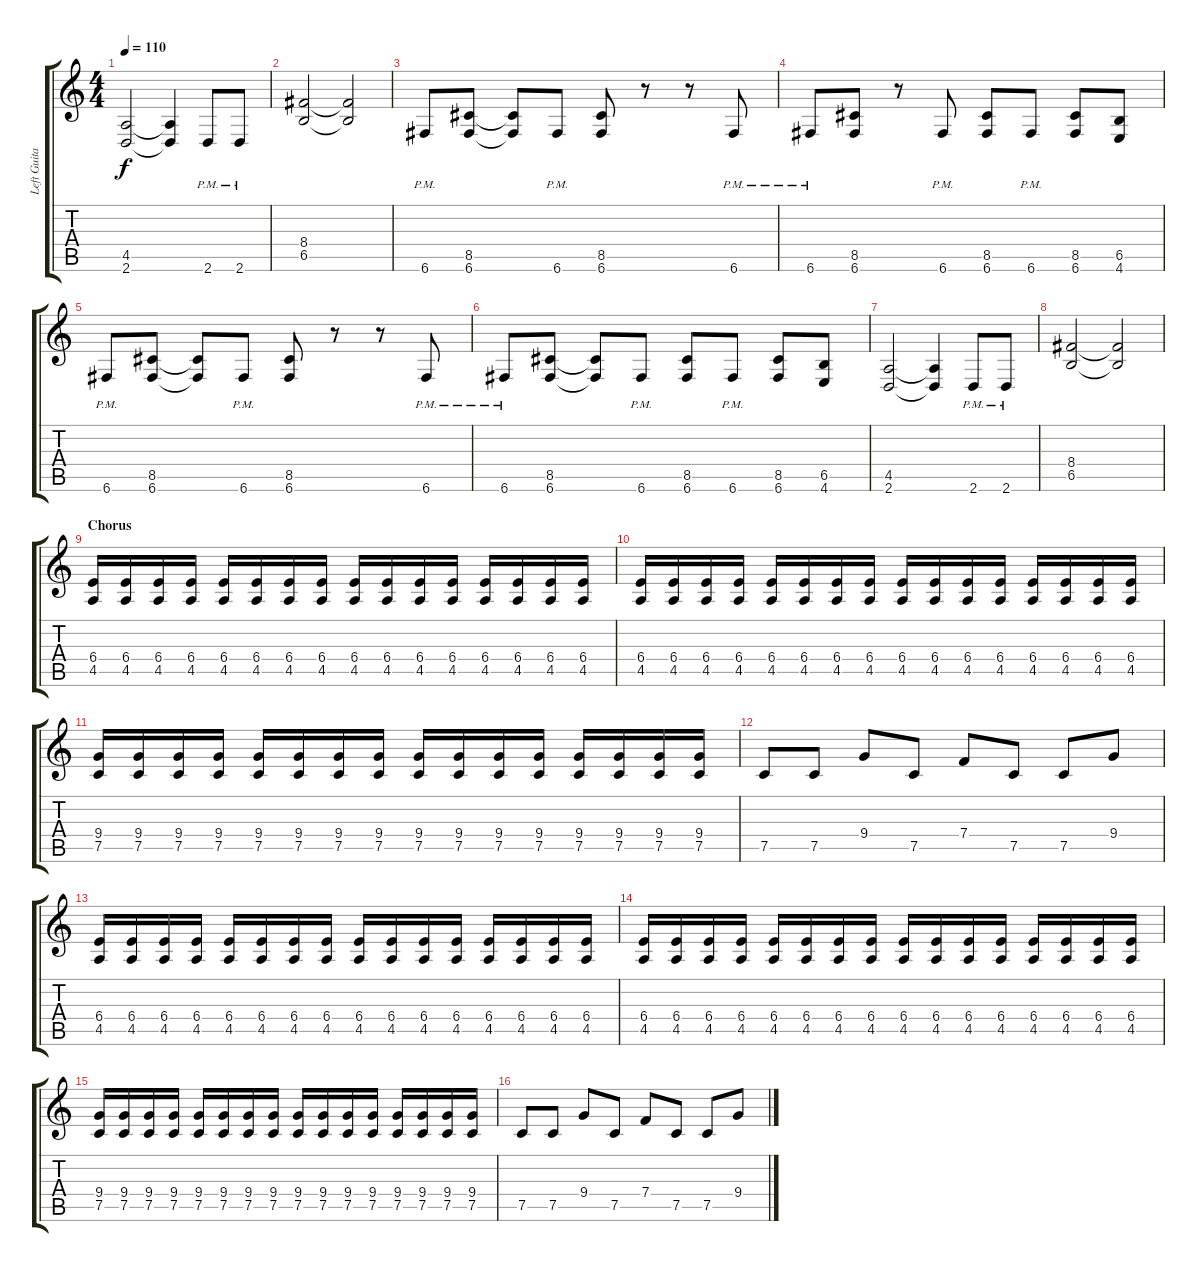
\track ("Left Guitar" "Left Guita") {instrument distortionguitar}
\staff {score tabs}
\tuning (C4 G3 Eb3 Bb2 F2 C2) {hide}
\ts (4 4)
\tempo 110
\clef g2
\ks c
(4.5 2.6).2{dy f} (4.5{t} 2.6{t}).4 2.6{pm}.8 2.6{pm}.8 |
(8.4 6.5).2 (8.4{t} 6.5{t}).2 |
6.6{pm}.8 (8.5 6.6).8 (8.5{t} 6.6{t}).8 6.6{pm}.8 (8.5 6.6).8 r.8 r.8 6.6{pm}.8 |
6.6{pm}.8 (8.5 6.6).8 r.8 6.6{pm}.8 (8.5 6.6).8 6.6{pm}.8 (8.5 6.6).8 (6.5 4.6).8 |
6.6{pm}.8 (8.5 6.6).8 (8.5{t} 6.6{t}).8 6.6{pm}.8 (8.5 6.6).8 r.8 r.8 6.6{pm}.8 |
6.6{pm}.8 (8.5 6.6).8 (8.5{t} 6.6{t}).8 6.6{pm}.8 (8.5 6.6).8 6.6{pm}.8 (8.5 6.6).8 (6.5 4.6).8 |
(4.5 2.6).2 (4.5{t} 2.6{t}).4 2.6{pm}.8 2.6{pm}.8 |
(8.4 6.5).2 (8.4{t} 6.5{t}).2 |
\section ("" "Chorus")
(6.4 4.5).16 (6.4 4.5).16 (6.4 4.5).16 (6.4 4.5).16 (6.4 4.5).16 (6.4 4.5).16 (6.4 4.5).16 (6.4 4.5).16 (6.4 4.5).16 (6.4 4.5).16 (6.4 4.5).16 (6.4 4.5).16 (6.4 4.5).16 (6.4 4.5).16 (6.4 4.5).16 (6.4 4.5).16 |
(6.4 4.5).16 (6.4 4.5).16 (6.4 4.5).16 (6.4 4.5).16 (6.4 4.5).16 (6.4 4.5).16 (6.4 4.5).16 (6.4 4.5).16 (6.4 4.5).16 (6.4 4.5).16 (6.4 4.5).16 (6.4 4.5).16 (6.4 4.5).16 (6.4 4.5).16 (6.4 4.5).16 (6.4 4.5).16 |
(9.4 7.5).16 (9.4 7.5).16 (9.4 7.5).16 (9.4 7.5).16 (9.4 7.5).16 (9.4 7.5).16 (9.4 7.5).16 (9.4 7.5).16 (9.4 7.5).16 (9.4 7.5).16 (9.4 7.5).16 (9.4 7.5).16 (9.4 7.5).16 (9.4 7.5).16 (9.4 7.5).16 (9.4 7.5).16 |
7.5.8 7.5.8 9.4.8 7.5.8 7.4.8 7.5.8 7.5.8 9.4.8 |
(6.4 4.5).16 (6.4 4.5).16 (6.4 4.5).16 (6.4 4.5).16 (6.4 4.5).16 (6.4 4.5).16 (6.4 4.5).16 (6.4 4.5).16 (6.4 4.5).16 (6.4 4.5).16 (6.4 4.5).16 (6.4 4.5).16 (6.4 4.5).16 (6.4 4.5).16 (6.4 4.5).16 (6.4 4.5).16 |
(6.4 4.5).16 (6.4 4.5).16 (6.4 4.5).16 (6.4 4.5).16 (6.4 4.5).16 (6.4 4.5).16 (6.4 4.5).16 (6.4 4.5).16 (6.4 4.5).16 (6.4 4.5).16 (6.4 4.5).16 (6.4 4.5).16 (6.4 4.5).16 (6.4 4.5).16 (6.4 4.5).16 (6.4 4.5).16 |
(9.4 7.5).16 (9.4 7.5).16 (9.4 7.5).16 (9.4 7.5).16 (9.4 7.5).16 (9.4 7.5).16 (9.4 7.5).16 (9.4 7.5).16 (9.4 7.5).16 (9.4 7.5).16 (9.4 7.5).16 (9.4 7.5).16 (9.4 7.5).16 (9.4 7.5).16 (9.4 7.5).16 (9.4 7.5).16 |
7.5.8 7.5.8 9.4.8 7.5.8 7.4.8 7.5.8 7.5.8 9.4.8
